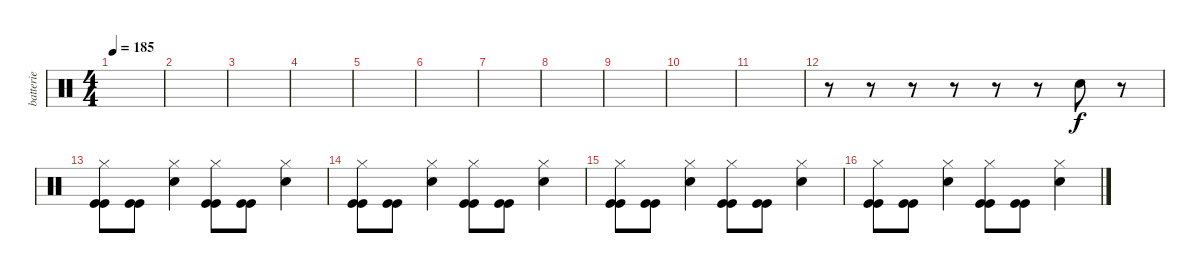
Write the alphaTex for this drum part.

\track ("batterie" "batterie") {instrument percussion}
\staff {score}
\articulation defaults
\ts (4 4)
\tempo 185
\clef neutral
\ks c
|
|
|
|
|
|
|
|
|
|
|
r.8 r.8 r.8 r.8 r.8 r.8 "Electric Snare (hit)".8 r.8 |
("Hi-Hat (closed)" "Kick (hit)" "Kick (hit)").8 ("Kick (hit)" "Kick (hit)").8 ("Hi-Hat (closed)" "Electric Snare (hit)").4 ("Hi-Hat (closed)" "Kick (hit)" "Kick (hit)").8 ("Kick (hit)" "Kick (hit)").8 ("Hi-Hat (closed)" "Electric Snare (hit)").4 |
("Hi-Hat (closed)" "Kick (hit)" "Kick (hit)").8 ("Kick (hit)" "Kick (hit)").8 ("Hi-Hat (closed)" "Electric Snare (hit)").4 ("Hi-Hat (closed)" "Kick (hit)" "Kick (hit)").8 ("Kick (hit)" "Kick (hit)").8 ("Hi-Hat (closed)" "Electric Snare (hit)").4 |
("Hi-Hat (closed)" "Kick (hit)" "Kick (hit)").8 ("Kick (hit)" "Kick (hit)").8 ("Hi-Hat (closed)" "Electric Snare (hit)").4 ("Hi-Hat (closed)" "Kick (hit)" "Kick (hit)").8 ("Kick (hit)" "Kick (hit)").8 ("Hi-Hat (closed)" "Electric Snare (hit)").4 |
("Hi-Hat (closed)" "Kick (hit)" "Kick (hit)").8 ("Kick (hit)" "Kick (hit)").8 ("Hi-Hat (closed)" "Electric Snare (hit)").4 ("Hi-Hat (closed)" "Kick (hit)" "Kick (hit)").8 ("Kick (hit)" "Kick (hit)").8 ("Hi-Hat (closed)" "Electric Snare (hit)").4
